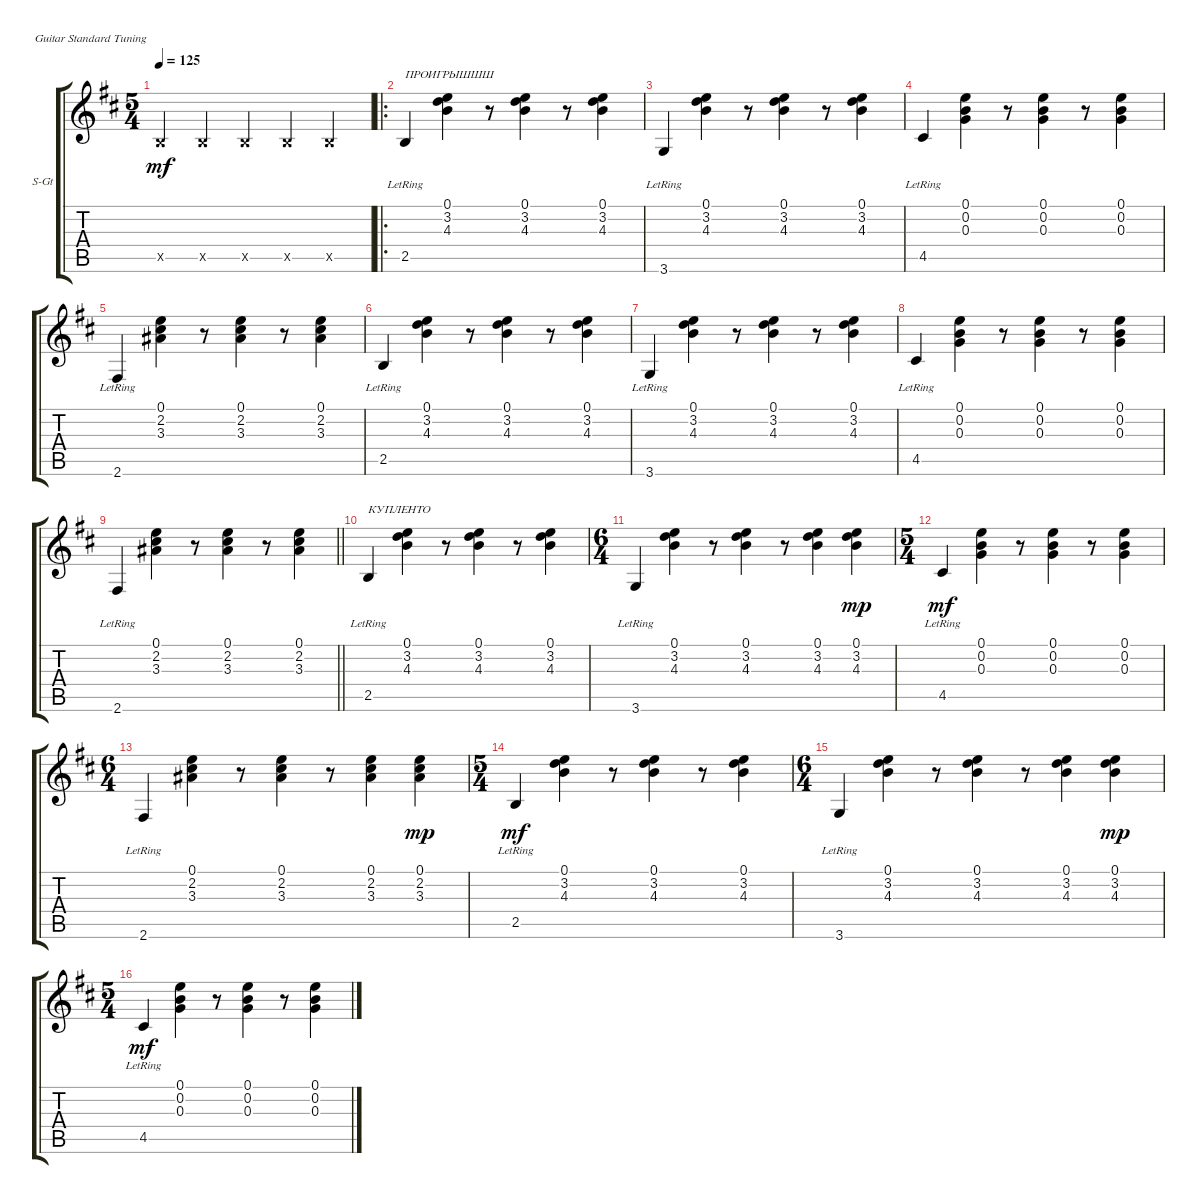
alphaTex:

\defaultSystemsLayout 4
\bracketExtendMode groupsimilarinstruments
\firstSystemTrackNameOrientation horizontal
\otherSystemsTrackNameOrientation horizontal
\track ("ГИТАРКА" "S-Gt") {instrument acousticguitarsteel}
\staff {score tabs}
\tuning (E4 B3 G3 D3 A2 E2)
\ts (5 4)
\tempo 125
\clef g2
\ks bminor
2.5{x}.4{dy mf instrument acousticguitarsteel} 2.5{x}.4 2.5{x}.4 2.5{x}.4 2.5{x}.4 |
\ro
2.5{lr}.4{txt "ПРОИГРЫШШШ"} (4.3 3.2 0.1).4 r.8 (4.3 3.2 0.1).4 r.8 (4.3 3.2 0.1).4 |
3.6{lr}.4 (4.3 3.2 0.1).4 r.8 (3.2 0.1 4.3).4 r.8 (4.3 3.2 0.1).4 |
4.5{lr}.4 (0.3 0.2 0.1).4 r.8 (0.2 0.1 0.3).4 r.8 (0.3 0.2 0.1).4 |
2.6{lr}.4 (3.3 2.2 0.1).4 r.8 (2.2 0.1 3.3).4 r.8 (3.3 2.2 0.1).4 |
2.5{lr}.4 (4.3 3.2 0.1).4 r.8 (4.3 3.2 0.1).4 r.8 (4.3 3.2 0.1).4 |
3.6{lr}.4 (4.3 3.2 0.1).4 r.8 (3.2 0.1 4.3).4 r.8 (4.3 3.2 0.1).4 |
4.5{lr}.4 (0.3 0.2 0.1).4 r.8 (0.2 0.1 0.3).4 r.8 (0.3 0.2 0.1).4 |
\barLineRight lightlight
2.6{lr}.4 (3.3 2.2 0.1).4 r.8 (2.2 0.1 3.3).4 r.8 (3.3 2.2 0.1).4 |
2.5{lr}.4{txt "КУПЛЕНТО"} (4.3 3.2 0.1).4 r.8 (4.3 3.2 0.1).4 r.8 (4.3 3.2 0.1).4 |
\ts (6 4)
3.6{lr}.4 (4.3 3.2 0.1).4 r.8 (3.2 0.1 4.3).4 r.8 (4.3 3.2 0.1).4 (4.3 3.2 0.1).4{dy mp} |
\ts (5 4)
4.5{lr}.4{dy mf} (0.3 0.2 0.1).4 r.8 (0.2 0.1 0.3).4 r.8 (0.3 0.2 0.1).4 |
\ts (6 4)
2.6{lr}.4 (3.3 2.2 0.1).4 r.8 (2.2 0.1 3.3).4 r.8 (3.3 2.2 0.1).4 (3.3 2.2 0.1).4{dy mp} |
\ts (5 4)
2.5{lr}.4{dy mf} (4.3 3.2 0.1).4 r.8 (4.3 3.2 0.1).4 r.8 (4.3 3.2 0.1).4 |
\ts (6 4)
3.6{lr}.4 (4.3 3.2 0.1).4 r.8 (3.2 0.1 4.3).4 r.8 (4.3 3.2 0.1).4 (4.3 3.2 0.1).4{dy mp} |
\ts (5 4)
4.5{lr}.4{dy mf} (0.3 0.2 0.1).4 r.8 (0.2 0.1 0.3).4 r.8 (0.3 0.2 0.1).4
